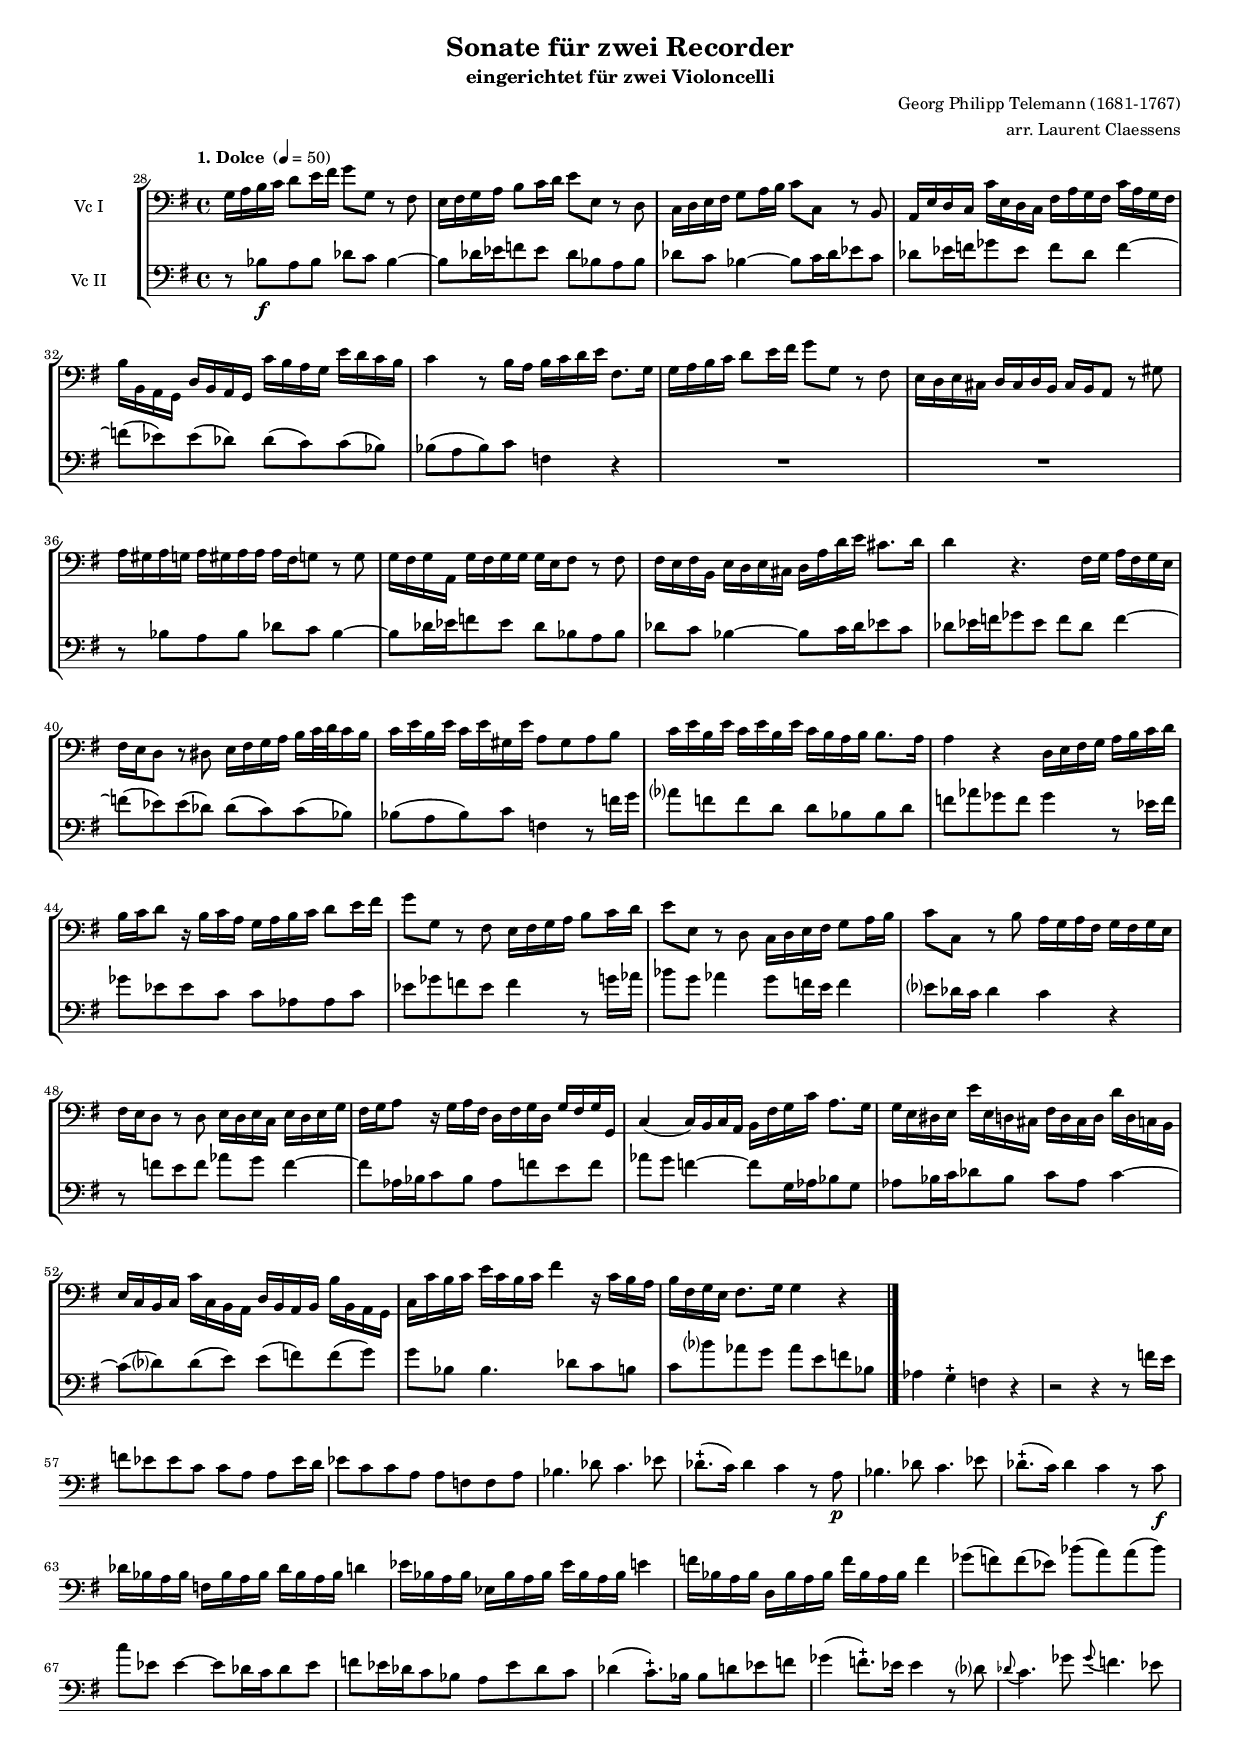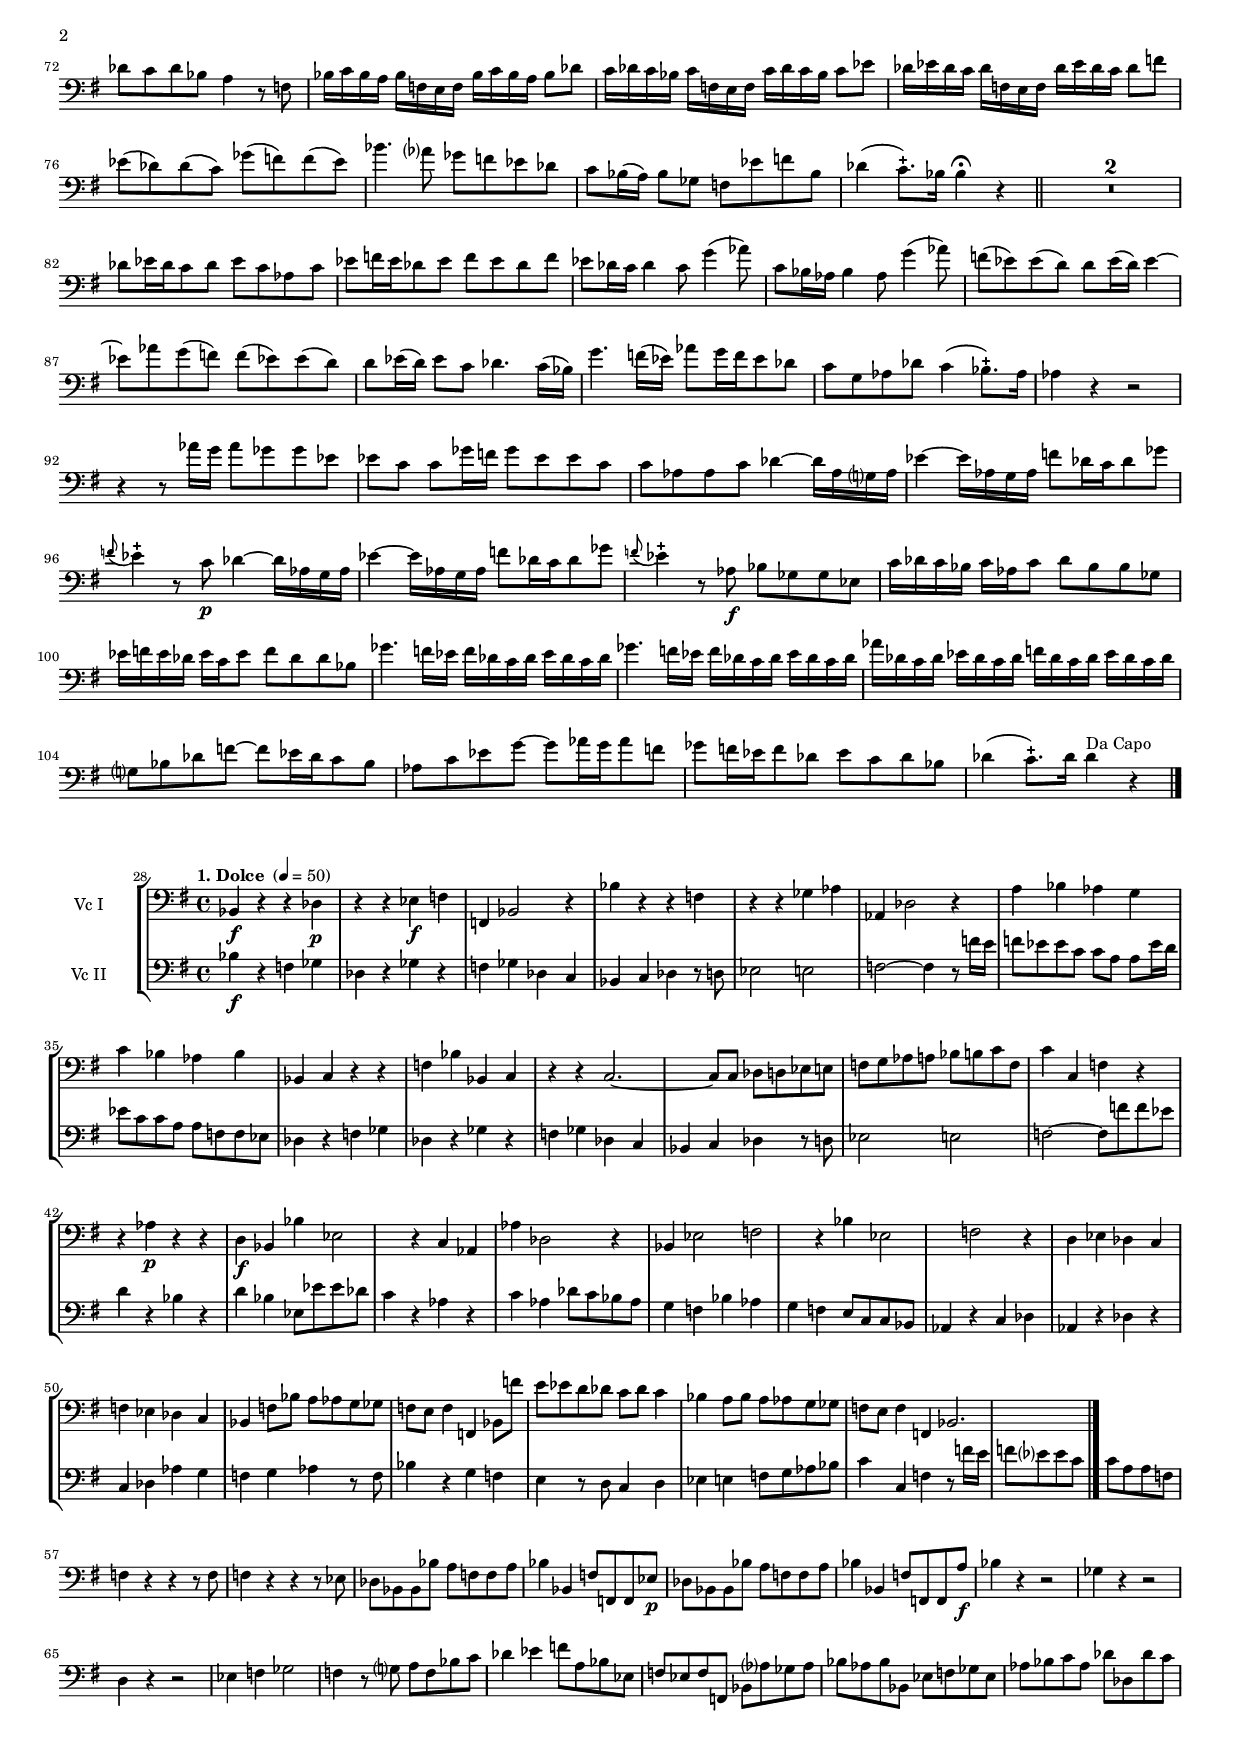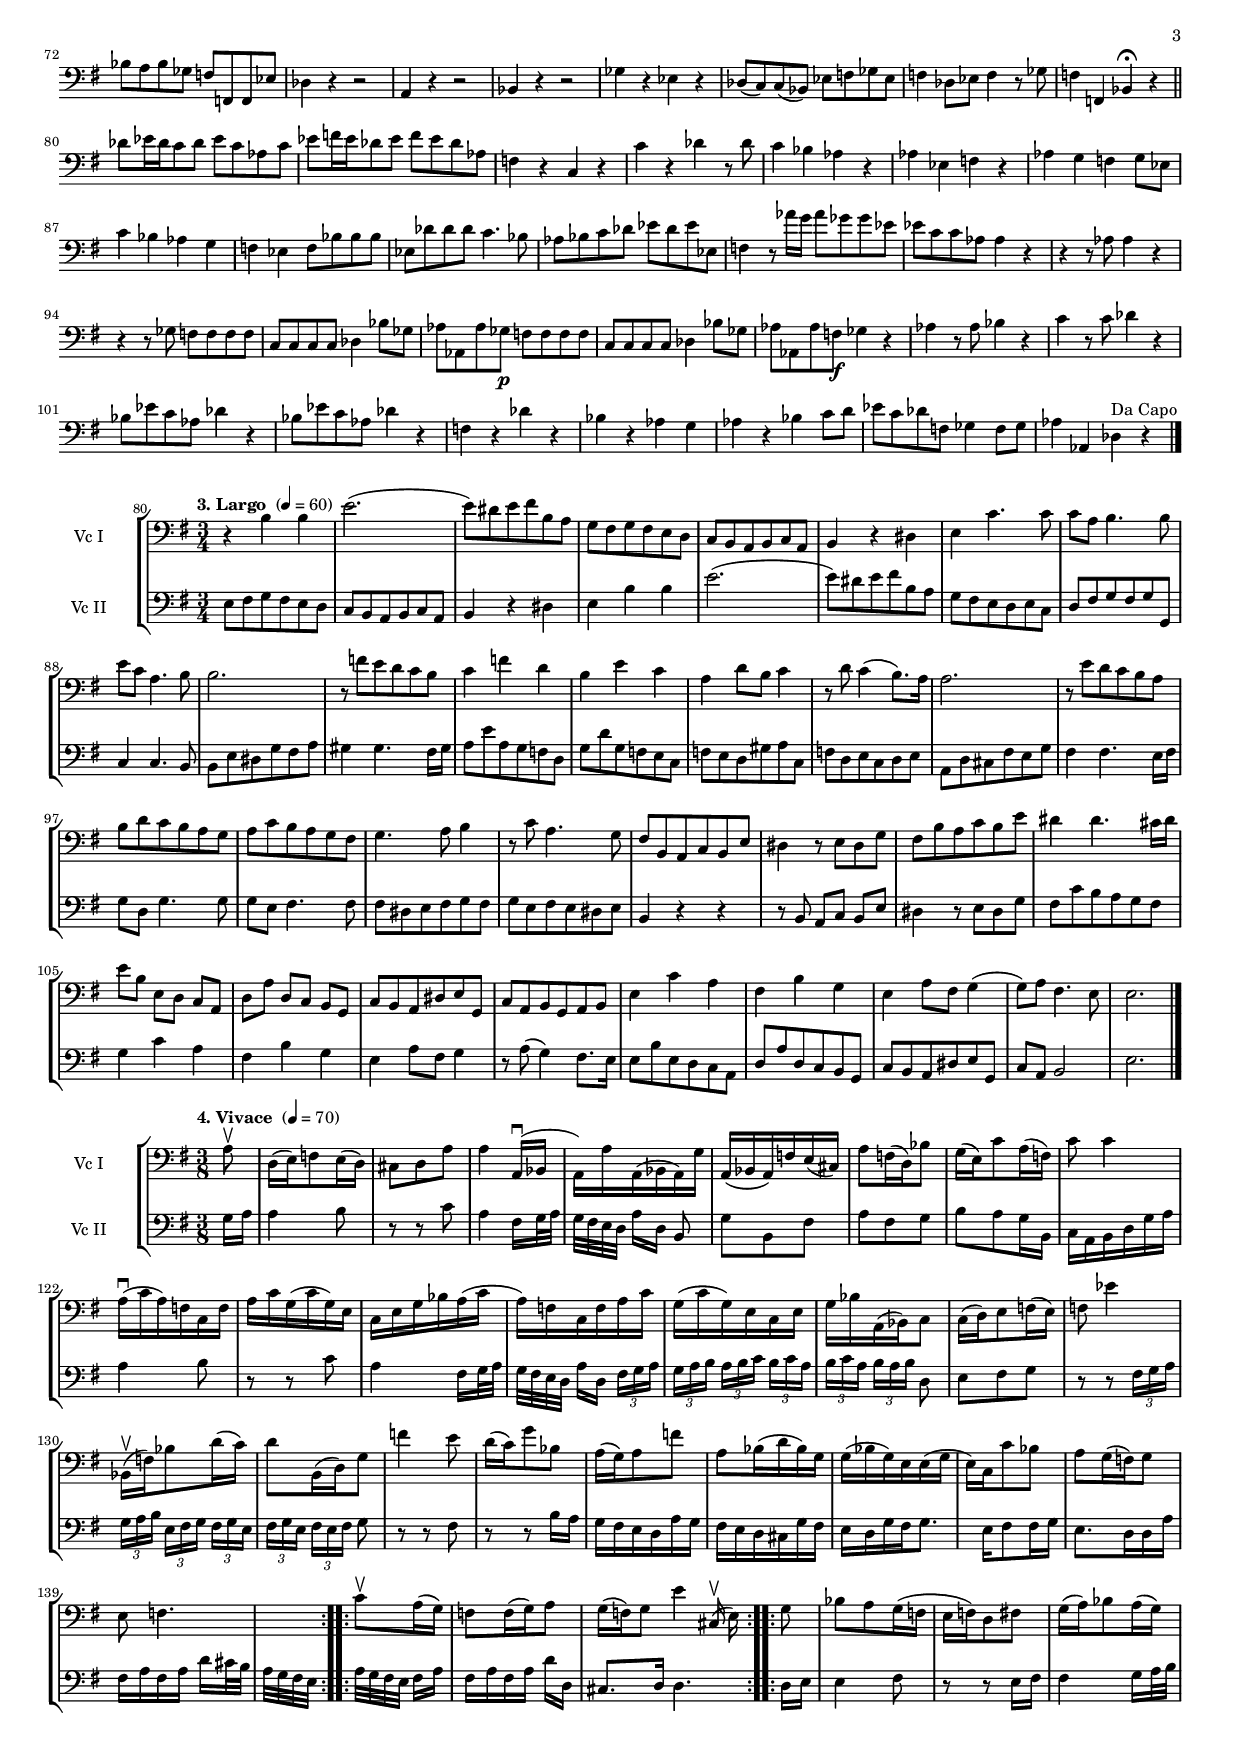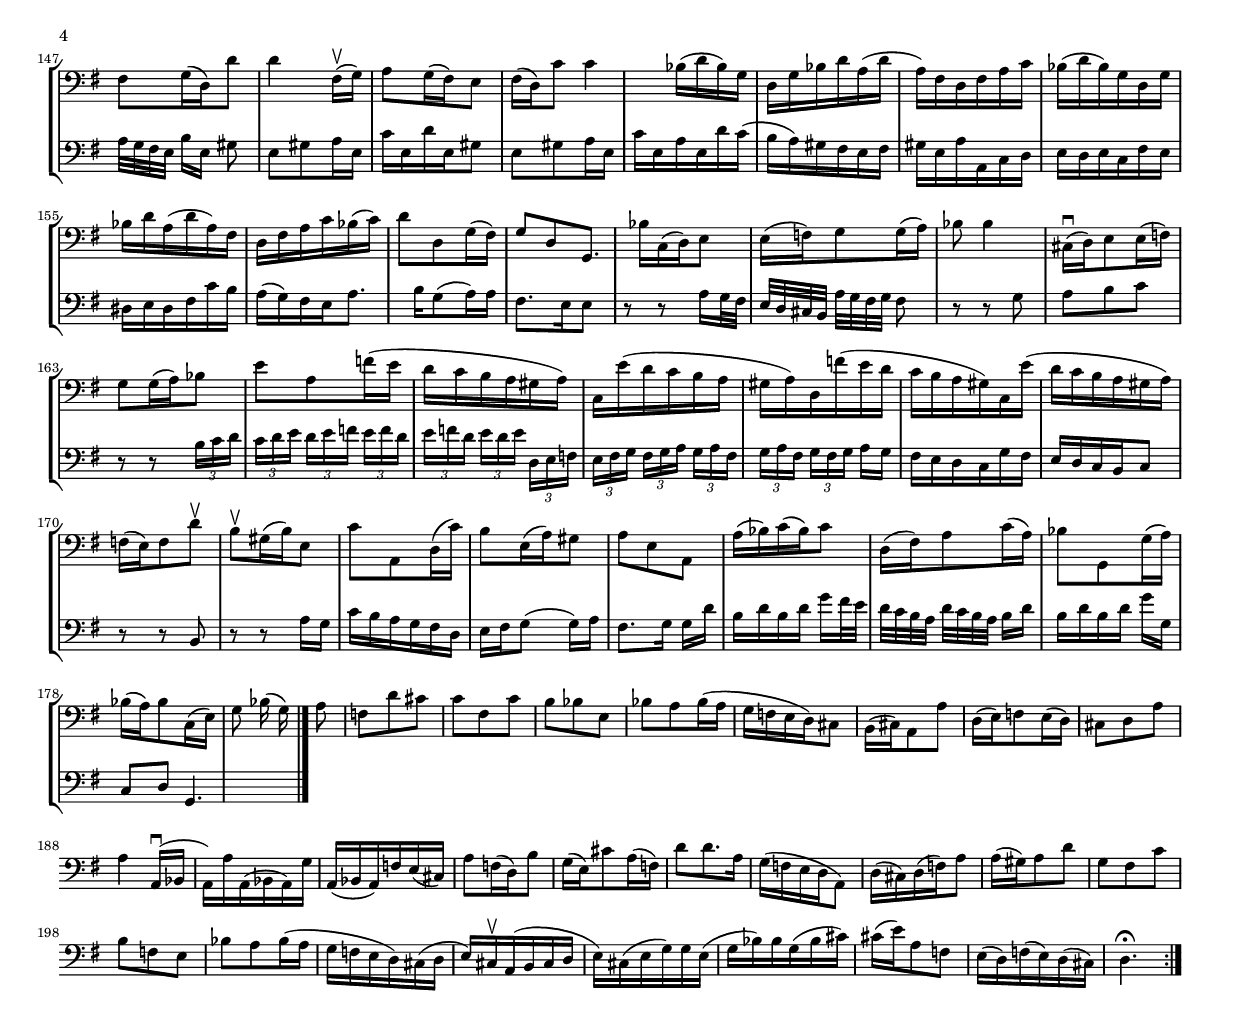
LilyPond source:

\version "2.12.3"
\include "deutsch.ly"

#(set-global-staff-size 14.5)

\header {
  title = "Sonate für zwei Recorder"
  subtitle = "eingerichtet für zwei Violoncelli"
  composer = "Georg Philipp Telemann (1681-1767)"
  arranger = "arr. Laurent Claessens"
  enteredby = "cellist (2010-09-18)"
}

voiceconstsa = {
 \clef "bass"
 \key d \major
 %\numericTimeSignature
 \compressFullBarRests
 \time 4/4
 \tempo "1. Dolce " 4=50
}

voiceconstsb = {
 \clef "bass"
 \key d \major
 %\numericTimeSignature
 \compressFullBarRests
 \set Score.currentBarNumber = #28
 \time 4/4
 \tempo "2. Allegro " 4=80
}

voiceconstsc = {
 \clef "bass"
 \key d \major
 %\numericTimeSignature
 \compressFullBarRests
 \set Score.currentBarNumber = #80
 \time 3/4
 \tempo "3. Largo " 4=60
}

voiceconstsd = {
 \clef "bass"
 \key d \major
 %\numericTimeSignature
 \compressFullBarRests
 \set Score.currentBarNumber = #114
 \time 3/8
 \tempo "4. Vivace " 4=70
}

%midinstr = "church organ"
%midinstr = "drawbar organ"
midinstra = "cello"
midinstrb = "bassoon"
%midinstr = "harpsichord"

vaa = {
     \voiceconstsa

%3
    d16 e fis g a8 h16 cis' d'8 d r8 cis
    h,16 cis d e fis8 g16 a h8 h,8 r8 a, 
    g,16 a, h, cis d8 e16 fis g8 g, r8 fis,8
    e,16 h, a, g, g h, a, g, cis e d cis g e d cis
%5
    fis fis, e, d, a, fis, e, d, g fis e d h a g fis
    g4 r8 fis16 e fis g a h cis8. d16
    d16 e fis g a8 h16 cis' d'8 d r8 cis
    h,16 a, h, gis, a, gis, a, fis, gis, fis, e,8 r8 dis8
    e16 dis e d e dis e e e cis d8 r8 d8
%10
    d16 cis d e, d cis d d d h, cis8 r8 cis8
    cis16 h, cis fis, h, a, h, gis, a,16 e a h gis8. a16
    a4 r4. cis16 d e cis d h,
    cis16 h, a,8 r8 ais,8 h,16 cis d e fis[ g32 a g16 fis]
    g h fis h g h dis h e8 dis e fis
%15
    g16 h fis h g h fis h g fis e fis fis8. e16
    e4 r4 a,16 h, cis d e fis g a
    fis16 g a8 r16 fis g e 
    d16 e fis g a8 h16 cis'
    d'8 d r8 cis8 h,16 cis d e fis8 g16 a
    h8 h, r8 a, g,16 a, h, cis d8 e16 fis
%20
    g8 g, r8 fis8 e16 d e cis d cis d h,
    cis16 h, a,8 r8 a,8 h,16 a, h, g, h, a, h, d
    cis d e8 r16 d e cis a, cis d a, d cis d d,
    g,4( g,16) fis, g, e, fis, cis d g e8. d16
    d h, ais, h, h h, a, gis, cis a, gis, a, a a, g, fis,
%25
    h, g, fis, g, g g, fis, e, a, fis, e, fis, fis fis, e, d,
    g, g fis g h g fis g cis'4 r16 g16 fis e
    fis cis d h, cis8. d16 d4 r4
    \bar "|."
}

vab = \relative c {
   \voiceconstsb

   r8 f\f e f as g f4~
   f8[ as16 b c8 b] as f e f
   as g f4~ f8[ g16 as b8 g]
   as[ b16 c des8 b] c as c4~

   c8( b) b( as) as( g) g( f)
   f( e f) g c,4 r
   R1*2

   r8 f e f as g f4~
   f8[ as16 b c8 b] as f e f
   as g f4~ f8[ g16 as b8 g]
   as[ b16 c des8 b] c as c4~

   c8( b) b( as) as( g) g( f)
   f( e f) g c,4 r8 c'16 d
   es?8 c c a a f f a
   c es des c des4 r8 b16 c

   des8 b b g g es es g
   b des c b c4 r8 d16 es
   f8 d es4 d8 c16 h c4
   b?8 as16 g as4 g r

   r8 c h c es d c4~
   c8[ es,16 f g8 f] es c' h c
   es d c4~ c8[ d,16 es f8 d]
   es[ f16 g as8 f] g es g4~

   g8( as?) as( h) h( c) c( d)
   d f, f4. as8 g fis
   g f'? es d es h c f,
   es4 d-+ c r

   r2 r4 r8 c'16 h
   c8 b b g g[ e] e b'16 a
   b8 g g e e c c e
   f4. as8 g4. b8

   as8.(-+ g16) as4 g r8 e\p
   f4. as8 g4. b8
   as8.(-+ g16) as4 g r8 g\f
   as16 f e f c f e f as f e f a4

   b16 f e f b, f' e f b f e f h4
   c16 f, e f a, f' e f c' f, e f c'4
   des8( c) c( b) f'( e) e( f)
   g b, b4~ b8[ as16 g as8 b]

   c[ b16 as g8 f] e b' as g
   as4( g8.)-+ f16 f8 a b c
   des4( c8.)-+ b16 b4 r8 as?
   \appoggiatura as g4. des'8 \appoggiatura des c4. b8

   as g as f e4 r8 c
   f16 g f e f c h c f g f e f8 as
   g16 as g f g c, h c g' as g f g8 b
   as16 b as g as c, h c as' b as g as8 c
   b( as) as( g) des'( c) c( b)
   f'4. es?8 des c b as
   g f16( e) f8 des c b' c f,
   as4( g8.)-+ f16 f4\fermata r \bar "||"

   R1*2
   as8[ b16 as g8 as] b g es g
   b[ c16 b as8 b] c b as c

   b as16 g as4 g8 d'4( es8)
   g, f16 es f4 es8 d'4( es8)
   c( b) b( a) a b16( a) b4~
   b8 es d( c) c( b) b( a)

   a b16( a) b8 g as4. g16( f)
   d'4. c16( b) es8[ d16 c b8 as]
   g d es as g4( f8.)-+ es16
   es4 r r2

   r4 r8 es'16 d es8 des des b
   b g g des'16 c des8 b b g
   g es es g as4~ as16 es d? es
   b'4~ b16 es, d es c'8[ as16 g as8 des]

   \appoggiatura c b4-+ r8 g\p as4~ as16 es d es
   b'4~ b16 es, d es c'8[ as16 g as8 des]
   \appoggiatura c b4-+ r8 es,\f f des des b
   g'16 as g f g es g8 as f f des

   b'16 c b as b g b8 c as as f
   des'4. c16 b c as g as b as g as
   des4. c16 b c as g as b as g as
   es' as, g as b as g as c as g as b as g as

   d,?8 f as c~ c[ b16 as g8 f]
   es g b d~ d[ es16 d es8 c]
   des[ c16 b c8 as] b g as f
   as4( g8.)-+ as16 as4^"Da Capo" r \bar "|."
}

vba = \relative c, {
   \voiceconstsa

   f4\f r r
   as\p r r
   b\f c c,
   f2 r4

   f' r r
   c r r
   des es es,
   as2 r4

   e' f es
   d g f
   es f f,
   g r r

   c f f,
   g r r
   g2.~
   g8 g as a b h

   c d es e f fis
   g c, g'4 g,
   c r r
   es\p r r

   a,\f f f'
   b,2 r4
   g es es'
   as,2 r4
   f b2

   c r4
   f b,2
   c r4
   a b as

   g c b
   as g f
   c'8 f e es d des
   c h c4 c,

   f8 c'' h b a as
   g as g4 f
   e8 f e es d des
   c h c4 c,
   f2. \bar "|."
}

vbb = \relative c {
   \voiceconstsb

   f4\f r c des
   as r des r
   c des as g
   f g as r8 a

   b2 h
   c~ c4 r8 c'16 h
   c8 b! b g g e e b'16 a
   b8 g g e e c c b

   as4 r c des
   as r des r
   c des as g
   f g as r8 a

   b2 h
   c~ c8 c' c b
   a4 r f r
   a f b,8 b' b as

   g4 r es r
   g es as8 g f es
   d4 c f es
   d c h8 g g f
   es4 r g as
   es r as r
   g as es' d
   c d es r8 c

   f4 r d c
   h r8 a g4 a
   b h c8 d es f
   g4 g, c r8 c'16 h

   c8 b? b g g e e c
   c4 r r r8 c
   c4 r r r8 b
   as f f f' e c c e

   f4 f, c'8 c, c b'\p
   as f f f' e c c e
   f4 f, c'8 c, c e'\f
   f4 r r2

   des4 r r2
   a4 r r2
   b4 c des2
   c4 r8 d? e c f g

   as4 b c8 e, f b,
   c b c c, f es'? des es
   f es f f, b c des b
   es f g es as as, as' g

   f e f des c c, c b'
   as4 r r2
   e4 r r2
   f4 r r2

   des'4 r b r
   as8( g) g( f) b c des b
   c4 as8 b c4 r8 des
   c4 c, f\fermata r \bar "||"

   as'8[ b16 as g8 as] b g es g
   b[ c16 b as8 b] c b as es
   c4 r g r
   g' r as r8 as

   g4 f es r
   es b c r
   es d c d8 b
   g'4 f es d

   c b c8 f f f
   b, as' as as g4. f8
   es f g as b as b b,
   c4 r8 es'16 d es8 des des b

   b g g es es4 r
   r r8 es es4 r
   r r8 des c c c c
   g g g g as4 f'8 des

   es es, es' des\p c c c c
   g g g g as4 f'8 des
   es es, es' c\f des4 r
   es r8 es f4 r

   g r8 g as4 r
   f8 b g es as4 r
   f8 b g es as4 r
   c, r as' r

   f r es d
   es r f g8 a
   b g as c, des4 c8 des
   es4 es, as^"Da Capo" r \bar "|."
}

vca = {
     \voiceconstsc

    r4 fis4 fis 
    h2.(
    h8) ais h cis' fis e
    d8 cis d cis h, a,
%5
    g, fis, e, fis, g, e,
    fis,4 r4 ais,
    h, g4. g8
    g e fis4. fis8
    h8 g e4. fis8
%10
    fis2.
    r8 c'8 h a g fis
    g4 c' a
    fis h g
    e a8 fis g4
%15
    r8 a g4( fis8.) e16
    e2.
    r8 h a g fis e
    fis8 a g fis e d
    e g fis e d cis
    d4. e8 fis4
    r8 g8 e4. d8
    cis8 fis, e, g, fis, h,
    ais,4 r8 h,8 ais, d
    cis fis e g fis  h
    ais4 ais4. gis16 ais
    h8[ fis] h,[ a,] g,[ e,]
    a,8[ e] a,[ g,] fis,[ d,]
    g,8 fis, e, ais, h, d,
    g, e, fis, d, e, fis,
    h,4 g e
    cis fis d
    h, e8 cis d4(
    d8) e cis4. h,8
    h,2.
    \bar "|."
}

vcb = {
     \voiceconstsc

    h,8 cis d cis h, a,
    g, fis, e, fis, g, e,
    fis,4 r4 ais,4
    h, fis4 fis
%5
     h2.(
    h8) ais h cis' fis e
    d8 cis h, a, h, g,
    a, cis d cis d d,
    g,4 g,4. fis,8
%10
    fis, h, ais, d cis e
    dis4 dis4. cis16 dis
    e8 h e d c a,
    d a d c h, g,
    c h, a, dis e g,
%15
    c a, h, g, a, h,
    e, a, gis, cis h, d
    cis4 cis4. h,16 cis
    d8 a, d4. d8
    d h, cis4. cis8
    cis ais, h, cis d cis
    d h, cis h, ais, h,
    fis,4 r4 r4
    r8 fis,8 e,[ g,] fis,[ h,]
    ais,4 r8 h,8 ais, d
    cis g fis e d cis
    d4 g e
    cis fis d
    h,4 e8 cis d4
    r8 e8( d4) cis8. h,16
    h,8 fis h, a, g, e,
    a, e a, g, fis, d,
    g, fis, e, ais, h, d,
    g, e, fis,2
    h,2.
}

vda = {
   \voiceconstsd

        \repeat volta 2 {       
	      \partial 8 e8 \upbow
	      a,16( h,) c8 h,16( a,) gis,8
	      a,8 e e4
	      e,16( \downbow f, e,) e e,( f, e,) d 
	      e,( f, e,) c h,( gis,) e8
	      c16( a,) f8 d16( h,) g8

	      e16( c) g8 g4
	      e16( \downbow g e) c g, c e g
	      d( g d) h, g, h, d f
	      e16( g e) c g, c e g
	      d( g d) h, g, h, d f     %10

	      e,16( f,) g,8 g,16( a,) h,8
	      c16( h,) c8 b4
	      f,16( \upbow c) f8 a16( g) a8
	      fis,16( a,) d8 c'4 
	      h8 a16( g) d'8 f         %15

	      e16( d) e8 c' e
	      f16( a f) d d( f d) h,
	      h,( d h,) g, g8 f
	      e8 d16( c) d8 h,
	      c4.                %20


	    }
            \repeat volta2 {

	      g8 \upbow
	      e16( d) c8 c16( d) e8
	      d16( c) d8 h4
	      gis,16( \upbow h,) d8 f e
	      d16( c h, c) a,8 cis   

	      d16( e) f8 e16( d) cis8   %25
	      d16( a,) a8 a4
	      cis16( \upbow d) e8 d16( cis) h,8
	      cis16( a,) g8 g4
	      f16( a f) d a, d f a   

	      e( a e) cis a, cis e g    %30
	      f16( a f) d a, d f a
	      e( a e) cis a, cis e g
	      f( g) a8 a, d16( cis)
	      d8 a, d,8. f16        

	      g,16( a,) h,8 h,16( c) d8 %35
	      d16( e) f8 f4
	      gis,16( \downbow a,) h,8 h,16( c) d8
	      d16( e) f8 h e
	      c'16( h a g fis e dis e) 

	      g, h( a g fis e dis e)    %40
	      a, c'( h a g fis e dis)
	      g, h( a g fis e dis e)
	      c( h,) c8 a \upbow fis \upbow
	      dis16( fis) h,8 g e,      

	      a,16( g) fis8 h,16( e) dis8 %45
	      e h, e, e16( f)
	      g16( f) g8 a,16( cis) e8
	      g16( e) f8 d,8 d16( e)
	      f( e) f8 g,16( h,) d8    

	      f16( d) e8 c a             %50
	      gis g cis g 
	      fis f h, f
	      e f16( e d c h, a,)
	      gis,8 fis,16( gis,) e,8 e 

	      a,16( h,) c8 h,16( a,) gis,8  %55
	      a,8 e e4
	      e,16( \downbow f, e,) e e,16( f, e,) d 
	      e,16( f, e,) c h,( gis,) e8
	      c16( a,) fis8 d16( h,) gis8

	      e16( c) a8 a8. e16
	      d16( c h, a, e,8) a,16( gis,)
	      a,16( c) e8 e16( dis) e8
	      a8 d cis g 
	      fis c h, f 

	      e f16( e d c h, a,)
	      gis,( a, h,) gis, \upbow  e,( fis, gis, a,
	      h,) gis,( h, d) d h,( d f)
	      f d( f gis) gis( h) e8
	      c8 h,16( a,) c( h,) a,( gis,)
	      a,4. \fermata 
            }
}

vdb = {
     \voiceconstsd

     \repeat volta 2 {
    d16 e e4
    fis8 r8 r8
    g8 e4
    cis16[ d32 e] d[ cis h, a,] e16[ a,]
    fis,8 d fis,
    cis e cis
    d fis e
    d16 fis, g, e, fis, a,
    d e e4
    fis8 r8 r8
    g8 e4
    cis16[ d32 e] d[ cis h, a,] e16[ a,]
     \times 2/3 {cis[ d e]}\times 2/3 {d[ e fis]}\times 2/3 {e[ fis g]}
    \times 2/3 {fis[ g e]}\times 2/3 {fis[ g e]}\times 2/3 {fis[ e fis]}
    a,8 h, cis
    d8 r8 r8
    \times 2/3 {cis16[ d e]}\times 2/3 {d[ e fis]}\times 2/3 {h,[ cis d]}
    \times 2/3 {cis[ d h,]}\times 2/3 {cis[ d h,]} \times 2/3 {cis[ h, cis]}
    d8 r8 r8
    cis8 r8 r8
    fis16 e d cis h, a,
    e d cis h, a, gis,
    d cis h, a, d cis
    d8. h,16 cis8
    cis16 d h,8. a,16
    a,16 e cis e cis e
    a[ gis32 fis] e[ d cis h,] e[ d cis h,]
%cis8 e cis e cis e a16 a, gis,8. a16
    cis16 e cis e cis e
    a16[ a,] gis,8.[ a,16]
    a,4.
}
    \repeat volta 2 {

    a,16 h, h,4
    cis8 r8 r8
    h,16 cis cis4
    d16[ e32 fis] e[ d cis h,] fis16[ h,]
    dis8 h, dis
    e16 h, g h, a h,
    dis8 h, dis
    e16 h, g h, e h,
    a g( fis e) dis cis
    h, cis dis h, e e,
    g, a, h, a, h, g,
    cis h, ais, h, ais, cis
    g fis e( d) cis h,
    e8. fis16 d8(
    e16) e cis8. h,16
    h,8 r8 r8
    e16[ d32 cis] h,[ a, gis, fis,] e[ d cis d]
    cis8 r8 r8
    d e fis
    g8 r8 r8
    \times 2/3 { fis16[ g a] }\times 2/3 { g[ a h] }\times 2/3 { a[ h c'] }
    \times 2/3 { h[ c' a] }\times 2/3 { h[ c' a] }\times 2/3 { h[ a h] }
    \times 2/3 { a,16[ h, c ] }\times 2/3 { h, [ cis d ] }\times 2/3 { cis [ d e ] }
    \times 2/3 { d16[ e cis ] }\times 2/3 { d[ e cis ] }\times 2/3 { d[ cis d ] }
    e d
    cis h, a, g,
    d cis h, a, g, fis,
    g,8 r8 r8
    fis,8 r8 r8
    e16 d g fis e d
    cis a, h, cis d8(
    d16)[ e] cis8.[ d16]
    d16 a fis a fis a
    d'16[ cis'32 h] a[ g fis e] a[ g fis e]
    fis16 a fis a fis a
    d'16[ d] g,8[ a,]
    d,4.
    \bar "|."
}
}


\book {
    \score {
        \new StaffGroup <<
          \new Staff {
	    \set Staff.midiInstrument = \midinstrb
            \set Staff.instrumentName = "Vc I "
            \transpose d g \vaa
          }
          \new Staff {
	    \set Staff.midiInstrument = \midinstrb
            \set Staff.instrumentName = "Vc II "
            \transpose d g \vab
          }
        >>

    \layout {}

    \midi {
      \context {
	\Score
	tempoWholesPerMinute = #(ly:make-moment 50 4)
      }
    }
  }

  \score {
        \new StaffGroup <<
          \new Staff {
	    \set Staff.midiInstrument = \midinstrb
            \set Staff.instrumentName = "Vc I "
            \transpose d g \vba
          }
          \new Staff {
	    \set Staff.midiInstrument = \midinstrb
            \set Staff.instrumentName = "Vc II "
            \transpose d g \vbb
          }
        >>

    \layout {}

    \midi {
      \context {
	\Score
	tempoWholesPerMinute = #(ly:make-moment 80 4)
      }
    }
  }

  \score {
        \new StaffGroup <<
          \new Staff {
	    \set Staff.midiInstrument = \midinstrb
            \set Staff.instrumentName = "Vc I "
            \transpose d g \vca
          }
          \new Staff {
	    \set Staff.midiInstrument = \midinstrb
            \set Staff.instrumentName = "Vc II "
            \transpose d g \vcb
          }
        >>

    \layout {}

    \midi {
      \context {
	\Score
	tempoWholesPerMinute = #(ly:make-moment 60 4)
      }
    }
  }

  \score {
        \new StaffGroup <<
          \new Staff {
	    \set Staff.midiInstrument = \midinstrb
            \set Staff.instrumentName = "Vc I "
            \transpose d g \vda
          }
          \new Staff {
	    \set Staff.midiInstrument = \midinstrb
            \set Staff.instrumentName = "Vc II "
            \transpose d g \vdb
          }
        >>

    \layout {}

    \midi {
      \context {
	\Score
	tempoWholesPerMinute = #(ly:make-moment 70 4)
      }
    }
  }
}
